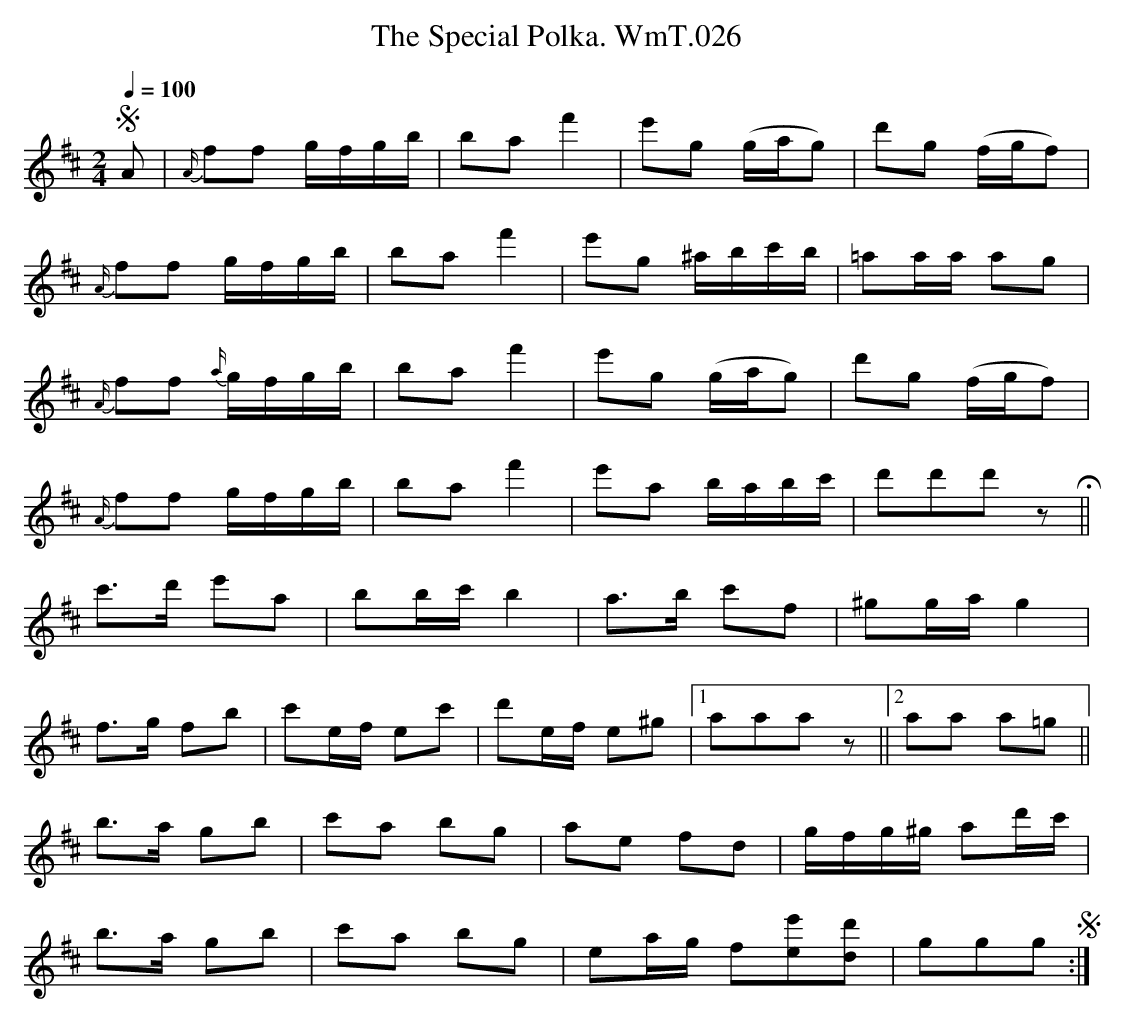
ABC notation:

X:1
T:Special Polka. WmT.026, The
M:2/4
L:1/8
Q:1/4=100
K:D
!segno!A|{A/}ff g/f/g/b/|ba f'2|e'g (g/a/g)|d'g (f/g/f)|
{A/}ff g/f/g/b/|ba f'2|e'g ^a/b/c'/b/|=aa/a/ ag|
{A/}ff {a/}g/f/g/b/|ba f'2|e'g (g/a/g)|d'g (f/g/f)|
{A/}ff g/f/g/b/|ba f'2|e'a b/a/b/c'/|d'd'd'zH||
c'>d' e'a|bb/c'/ b2|a>b c'f|^gg/a/ g2|
f>g fb|c'e/f/ ec'|d'e/f/ e^g|1aaaz||2aa a=g||
b>a gb|c'a bg|ae fd|g/f/g/^g/ ad'/c'/|
b>a gb|c'a bg|ea/g/ f[ee'][dd']|ggg!segno!:|
